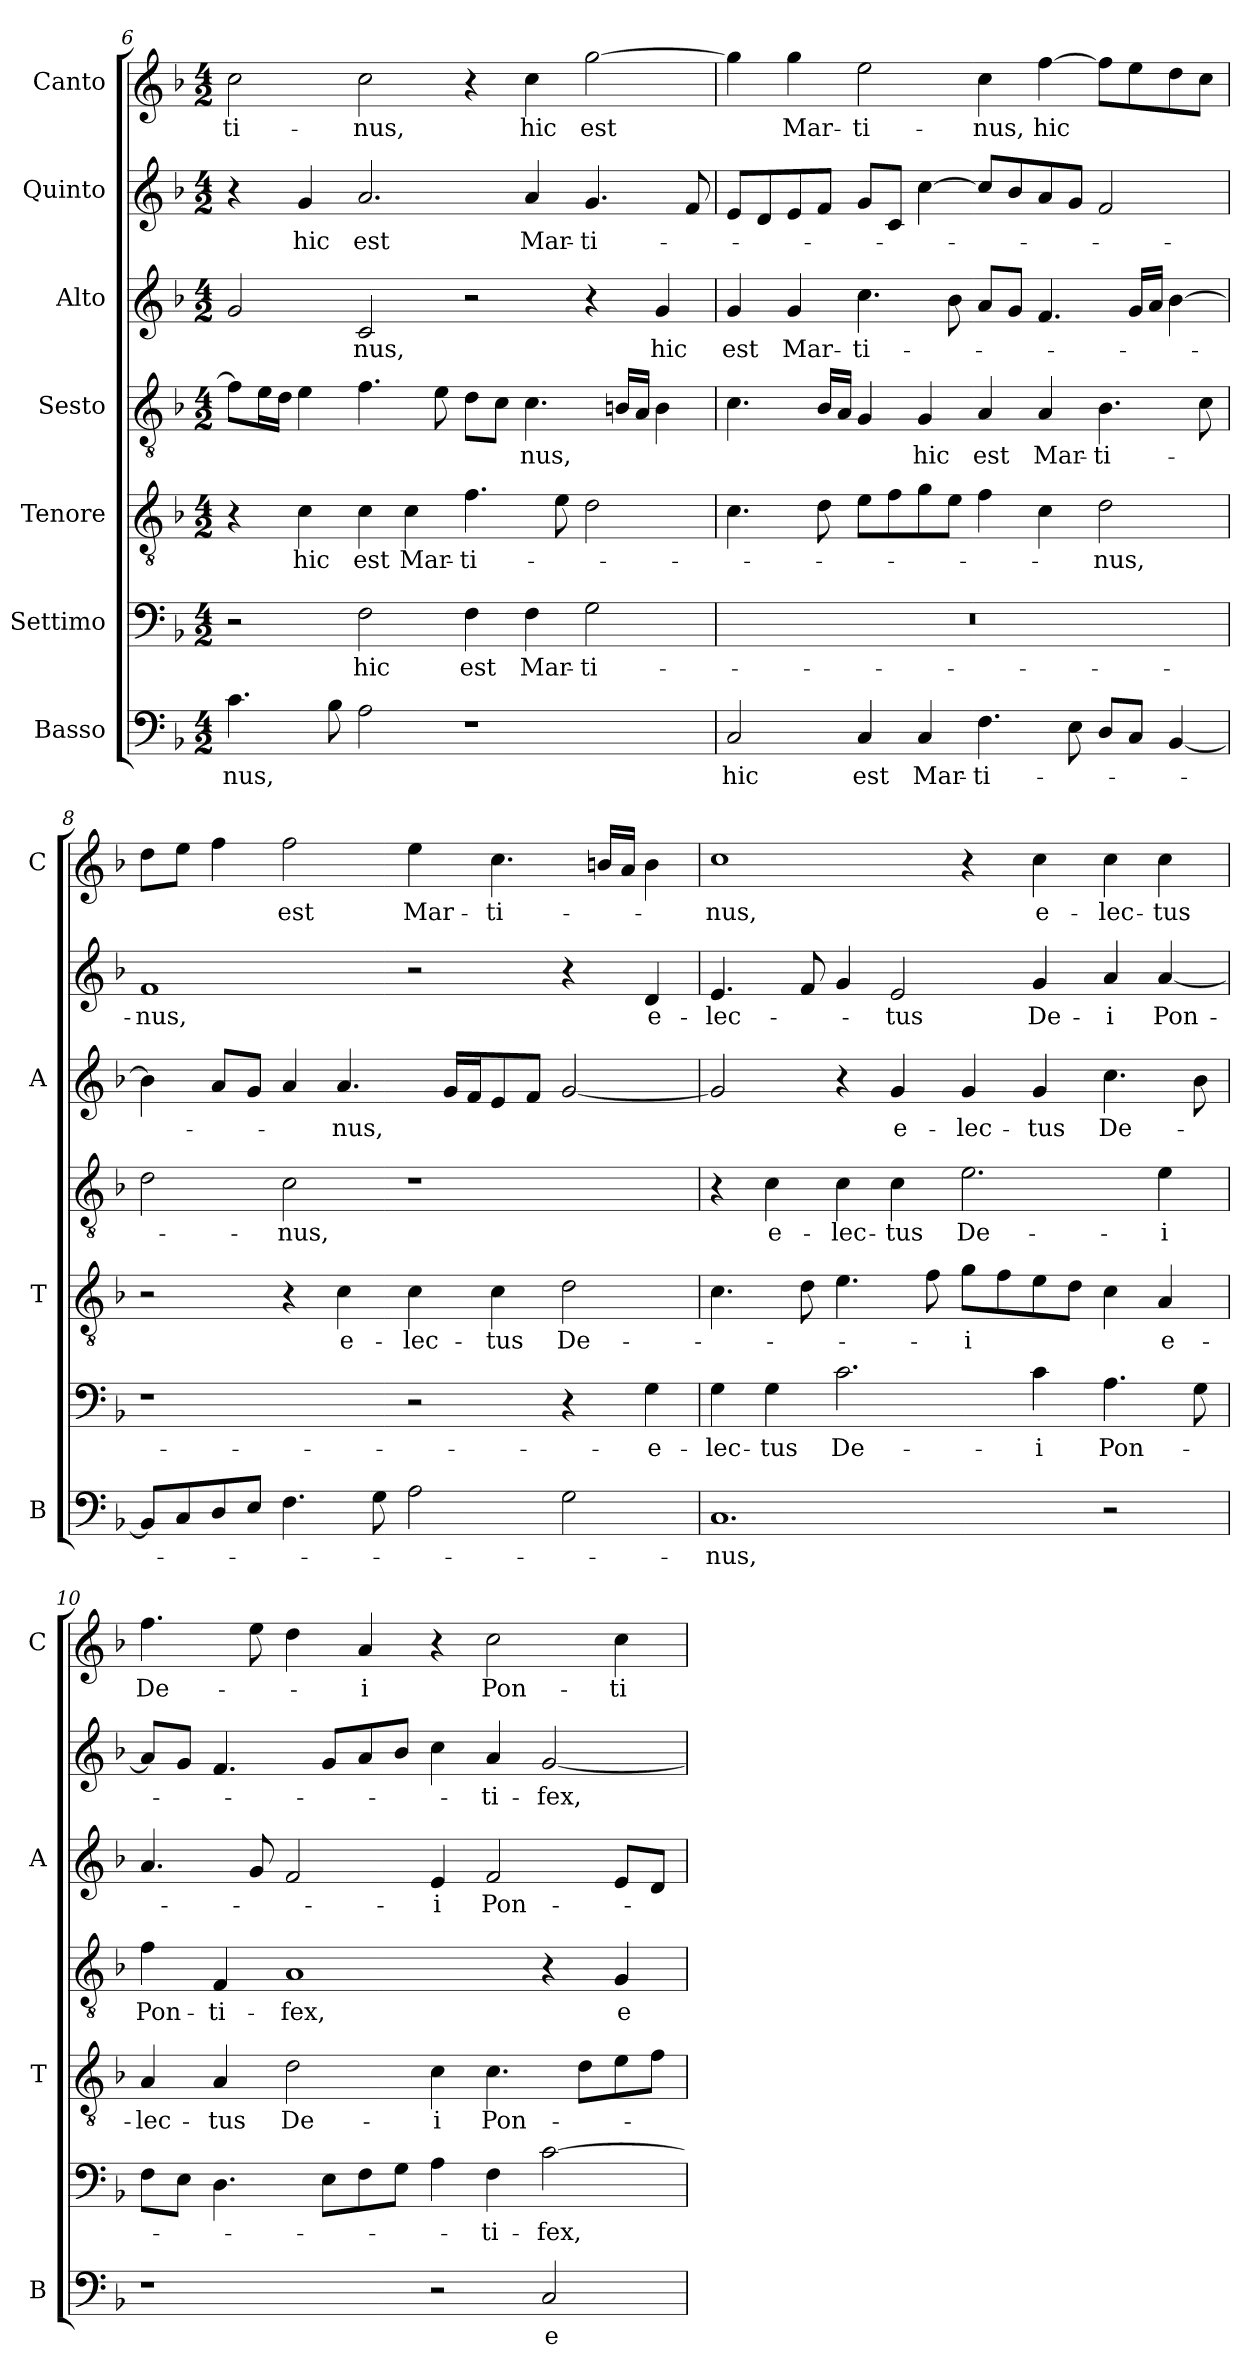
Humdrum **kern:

**kern	**text	**kern	**text	**kern	**text	**kern	**text	**kern	**text	**kern	**text	**kern	**text
*part7	*part7	*part6	*part6	*part5	*part5	*part4	*part4	*part3	*part3	*part2	*part2	*part1	*part1
*staff7	*staff7	*staff6	*staff6	*staff5	*staff5	*staff4	*staff4	*staff3	*staff3	*staff2	*staff2	*staff1	*staff1
*I"Basso	*	*I"Settimo	*	*I"Tenore	*	*I"Sesto	*	*I"Alto	*	*I"Quinto	*	*I"Canto	*
*I'B	*	*	*	*I'T	*	*	*	*I'A	*	*	*	*I'C	*
*clefF4	*	*clefF4	*	*clefGv2	*	*clefGv2	*	*clefG2	*	*clefG2	*	*clefG2	*
*k[b-]	*	*k[b-]	*	*k[b-]	*	*k[b-]	*	*k[b-]	*	*k[b-]	*	*k[b-]	*
*F:	*	*F:	*	*F:	*	*F:	*	*F:	*	*F:	*	*F:	*
*M4/2	*	*M4/2	*	*M4/2	*	*M4/2	*	*M4/2	*	*M4/2	*	*M4/2	*
=6	=6	=6	=6	=6	=6	=6	=6	=6	=6	=6	=6	=6	=6
!	!LO:LY:b	!	!	!	!	!	!	!	!	!	!	!	!LO:LY:b
4.c\	-nus,	2r	.	4r	.	8f\L]	.	2g/	.	4r	.	2cc\	-ti-
.	.	.	.	.	.	16e\L	.	.	.	.	.	.	.
.	.	.	.	.	.	16d\JJ	.	.	.	.	.	.	.
!	!	!	!	!	!LO:LY:b	!	!	!	!	!	!LO:LY:b	!	!
.	.	.	.	4c\	hic	4e\	.	.	.	4g/	hic	.	.
8B-\	.	.	.	.	.	.	.	.	.	.	.	.	.
!	!	!	!LO:LY:b	!	!LO:LY:b	!	!	!	!LO:LY:b	!	!LO:LY:b	!	!LO:LY:b
2A\	.	2F\	hic	4c\	est	4.f\	.	2c/	-nus,	2.a/	est	2cc\	-nus,
!	!	!	!	!	!LO:LY:b	!	!	!	!	!	!	!	!
.	.	.	.	4c\	Mar-	.	.	.	.	.	.	.	.
.	.	.	.	.	.	8e\	.	.	.	.	.	.	.
!	!	!	!LO:LY:b	!	!LO:LY:b	!	!	!	!	!	!	!	!
1r	.	4F\	est	4.f\	-ti-	8d\L	.	2r	.	.	.	4r	.
.	.	.	.	.	.	8c\J	.	.	.	.	.	.	.
!	!	!	!LO:LY:b	!	!	!	!LO:LY:b	!	!	!	!LO:LY:b	!	!LO:LY:b
.	.	4F\	Mar-	.	.	4.c\	-nus,	.	.	4a/	Mar-	4cc\	hic
.	.	.	.	8e\	.	.	.	.	.	.	.	.	.
!	!	!	!LO:LY:b	!	!	!	!	!	!	!	!LO:LY:b	!	!LO:LY:b
.	.	2G\	-ti-	2d\	.	.	.	4r	.	4.g/	-ti-	[2gg\	est
.	.	.	.	.	.	16Bn/LL	.	.	.	.	.	.	.
.	.	.	.	.	.	16A/JJ	.	.	.	.	.	.	.
!	!	!	!	!	!	!	!	!	!LO:LY:b	!	!	!	!
.	.	.	.	.	.	4B\	.	4g/	hic	.	.	.	.
.	.	.	.	.	.	.	.	.	.	8f/	.	.	.
!!LO:PB:g=z
=7	=7	=7	=7	=7	=7	=7	=7	=7	=7	=7	=7	=7	=7
!	!LO:LY:b	!	!	!	!	!	!	!	!LO:LY:b	!	!	!	!
2C/	hic	0r	.	4.c\	.	4.c\	.	4g/	est	8e/L	.	4gg\]	.
.	.	.	.	.	.	.	.	.	.	8d/	.	.	.
!	!	!	!	!	!	!	!	!	!LO:LY:b	!	!	!	!LO:LY:b
.	.	.	.	.	.	.	.	4g/	Mar-	8e/	.	4gg\	Mar-
.	.	.	.	8d\	.	16B-/LL	.	.	.	8f/J	.	.	.
.	.	.	.	.	.	16A/JJ	.	.	.	.	.	.	.
!	!LO:LY:b	!	!	!	!	!	!	!	!LO:LY:b	!	!	!	!LO:LY:b
4C/	est	.	.	8e\L	.	4G/	.	4.cc\	-ti-	8g/L	.	2ee\	-ti-
.	.	.	.	8f\	.	.	.	.	.	8c/J	.	.	.
!	!LO:LY:b	!	!	!	!	!	!LO:LY:b	!	!	!	!	!	!
4C/	Mar-	.	.	8g\	.	4G/	hic	.	.	[4cc\	.	.	.
.	.	.	.	8e\J	.	.	.	8b-\	.	.	.	.	.
!	!LO:LY:b	!	!	!	!	!	!LO:LY:b	!	!	!	!	!	!LO:LY:b
4.F\	-ti-	.	.	4f\	.	4A/	est	8a/L	.	8cc/L]	.	4cc\	-nus,
.	.	.	.	.	.	.	.	8g/J	.	8b-/	.	.	.
!	!	!	!	!	!	!	!LO:LY:b	!	!	!	!	!	!LO:LY:b
.	.	.	.	4c\	.	4A/	Mar-	4.f/	.	8a/	.	[4ff\	hic
8E\	.	.	.	.	.	.	.	.	.	8g/J	.	.	.
!	!	!	!	!	!LO:LY:b	!	!LO:LY:b	!	!	!	!	!	!
8D/L	.	.	.	2d\	-nus,	4.B-\	-ti-	.	.	2f/	.	8ff\L]	.
8C/J	.	.	.	.	.	.	.	16g/LL	.	.	.	8ee\	.
.	.	.	.	.	.	.	.	16a/JJ	.	.	.	.	.
[4BB-/	.	.	.	.	.	.	.	[4b-\	.	.	.	8dd\	.
.	.	.	.	.	.	8c\	.	.	.	.	.	8cc\J	.
=8	=8	=8	=8	=8	=8	=8	=8	=8	=8	=8	=8	=8	=8
!	!	!	!	!	!	!	!	!	!	!	!LO:LY:b	!	!
8BB-/L]	.	1r	.	2r	.	2d\	.	4b-\]	.	1f	-nus,	8dd\L	.
8C/	.	.	.	.	.	.	.	.	.	.	.	8ee\J	.
8D/	.	.	.	.	.	.	.	8a/L	.	.	.	4ff\	.
8E/J	.	.	.	.	.	.	.	8g/J	.	.	.	.	.
!	!	!	!	!	!	!	!LO:LY:b	!	!	!	!	!	!LO:LY:b
4.F\	.	.	.	4r	.	2c\	-nus,	4a/	.	.	.	2ff\	est
!	!	!	!	!	!LO:LY:b	!	!	!	!LO:LY:b	!	!	!	!
.	.	.	.	4c\	e-	.	.	4.a/	-nus,	.	.	.	.
8G\	.	.	.	.	.	.	.	.	.	.	.	.	.
!	!	!	!	!	!LO:LY:b	!	!	!	!	!	!	!	!LO:LY:b
2A\	.	2r	.	4c\	-lec-	1r	.	.	.	2r	.	4ee\	Mar-
.	.	.	.	.	.	.	.	16g/LL	.	.	.	.	.
.	.	.	.	.	.	.	.	16f/J	.	.	.	.	.
!	!	!	!	!	!LO:LY:b	!	!	!	!	!	!	!	!LO:LY:b
.	.	.	.	4c\	-tus	.	.	8e/	.	.	.	4.cc\	-ti-
.	.	.	.	.	.	.	.	8f/J	.	.	.	.	.
!	!	!	!	!	!LO:LY:b	!	!	!	!	!	!	!	!
2G\	.	4r	.	2d\	De-	.	.	[2g/	.	4r	.	.	.
.	.	.	.	.	.	.	.	.	.	.	.	16bn/LL	.
.	.	.	.	.	.	.	.	.	.	.	.	16a/JJ	.
!	!	!	!LO:LY:b	!	!	!	!	!	!	!	!LO:LY:b	!	!
.	.	4G\	-e-	.	.	.	.	.	.	4d/	e-	4b\	.
!!LO:LB:g=z
=9	=9	=9	=9	=9	=9	=9	=9	=9	=9	=9	=9	=9	=9
!	!LO:LY:b	!	!LO:LY:b	!	!	!	!	!	!	!	!LO:LY:b	!	!LO:LY:b
1.C	-nus,	4G\	-lec-	4.c\	.	4r	.	2g/]	.	4.e/	-lec-	1cc	-nus,
!	!	!	!LO:LY:b	!	!	!	!LO:LY:b	!	!	!	!	!	!
.	.	4G\	-tus	.	.	4c\	e-	.	.	.	.	.	.
.	.	.	.	8d\	.	.	.	.	.	8f/	.	.	.
!	!	!	!LO:LY:b	!	!	!	!LO:LY:b	!	!	!	!	!	!
.	.	2.c\	De-	4.e\	.	4c\	-lec-	4r	.	4g/	.	.	.
!	!	!	!	!	!	!	!LO:LY:b	!	!LO:LY:b	!	!LO:LY:b	!	!
.	.	.	.	.	.	4c\	-tus	4g/	e-	2e/	-tus	.	.
.	.	.	.	8f\	.	.	.	.	.	.	.	.	.
!	!	!	!	!	!LO:LY:b	!	!LO:LY:b	!	!LO:LY:b	!	!	!	!
.	.	.	.	8g\L	-i	2.e\	De-	4g/	-lec-	.	.	4r	.
.	.	.	.	8f\	.	.	.	.	.	.	.	.	.
!	!	!	!LO:LY:b	!	!	!	!	!	!LO:LY:b	!	!LO:LY:b	!	!LO:LY:b
.	.	4c\	-i	8e\	.	.	.	4g/	-tus	4g/	De-	4cc\	e-
.	.	.	.	8d\J	.	.	.	.	.	.	.	.	.
!	!	!	!LO:LY:b	!	!	!	!	!	!LO:LY:b	!	!LO:LY:b	!	!LO:LY:b
2r	.	4.A\	Pon-	4c\	.	.	.	4.cc\	De-	4a/	-i	4cc\	-lec-
!	!	!	!	!	!LO:LY:b	!	!LO:LY:b	!	!	!	!LO:LY:b	!	!LO:LY:b
.	.	.	.	4A/	e-	4e\	-i	.	.	[4a/	Pon-	4cc\	-tus
.	.	8G\	.	.	.	.	.	8b-\	.	.	.	.	.
=10	=10	=10	=10	=10	=10	=10	=10	=10	=10	=10	=10	=10	=10
!	!	!	!	!	!LO:LY:b	!	!LO:LY:b	!	!	!	!	!	!LO:LY:b
1r	.	8F\L	.	4A/	-lec-	4f\	Pon-	4.a/	.	8a/L]	.	4.ff\	De-
.	.	8E\J	.	.	.	.	.	.	.	8g/J	.	.	.
!	!	!	!	!	!LO:LY:b	!	!LO:LY:b	!	!	!	!	!	!
.	.	4.D\	.	4A/	-tus	4F/	-ti-	.	.	4.f/	.	.	.
.	.	.	.	.	.	.	.	8g/	.	.	.	8ee\	.
!	!	!	!	!	!LO:LY:b	!	!LO:LY:b	!	!	!	!	!	!
.	.	.	.	2d\	De-	1A	-fex,	2f/	.	.	.	4dd\	.
.	.	8E\L	.	.	.	.	.	.	.	8g/L	.	.	.
!	!	!	!	!	!	!	!	!	!	!	!	!	!LO:LY:b
.	.	8F\	.	.	.	.	.	.	.	8a/	.	4a/	-i
.	.	8G\J	.	.	.	.	.	.	.	8b-/J	.	.	.
!	!	!	!	!	!LO:LY:b	!	!	!	!LO:LY:b	!	!	!	!
2r	.	4A\	.	4c\	-i	.	.	4e/	-i	4cc\	.	4r	.
!	!	!	!LO:LY:b	!	!LO:LY:b	!	!	!	!LO:LY:b	!	!LO:LY:b	!	!LO:LY:b
.	.	4F\	-ti-	4.c\	Pon-	.	.	2f/	Pon-	4a/	-ti-	2cc\	Pon-
!	!LO:LY:b	!	!LO:LY:b	!	!	!	!	!	!	!	!LO:LY:b	!	!
2C/	e-	[2c\	-fex,	.	.	4r	.	.	.	[2g/	-fex,	.	.
.	.	.	.	8d\L	.	.	.	.	.	.	.	.	.
!	!	!	!	!	!	!	!LO:LY:b	!	!	!	!	!	!LO:LY:b
.	.	.	.	8e\	.	4G/	e-	8e/L	.	.	.	4cc\	-ti-
.	.	.	.	8f\J	.	.	.	8d/J	.	.	.	.	.
=	=	=	=	=	=	=	=	=	=	=	=	=	=
*-	*-	*-	*-	*-	*-	*-	*-	*-	*-	*-	*-	*-	*-
